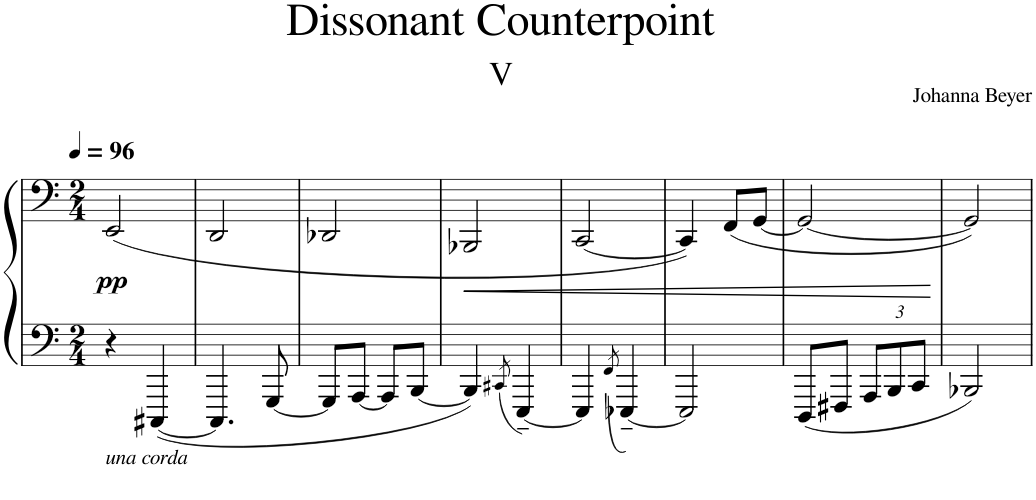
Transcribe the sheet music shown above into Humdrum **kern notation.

**kern	**kern	**dynam
*part1	*part1	*part1
*staff2	*staff1	*staff1/2
*I"Piano	*	*
*I'Pno.	*	*
*clefF4	*clefF4	*
*k[]	*k[]	*
*M2/4	*M2/4	*
*MM96	*MM96	*
=1	=1	=1
!LO:TX:b:i:t=una corda	!	!
!	!	!LO:DY:b
4r	(<2EE/	pp
[4CCC#X/	.	.
=2	=2	=2
4.CCC#/]	2DD/	.
[8GGG/	.	.
=3	=3	=3
8GGG/L]	2DD-X/	.
[8AAA/J	.	.
8AAA/L]	.	.
[8BBB/J	.	.
=4	=4	=4
!	!	!LO:HP:b
4BBB/]	2BBB-X/	<
8qCC#X/	.	.
[4EEE~/	.	.
=5	=5	=5
4EEE/]	[2CC/	.
8qFF/	.	.
[4EEE-X~/	.	.
=6	=6	=6
2EEE-/]	4CC/])	.
.	(<8FF/L	.
.	[8GG/J	.
=7	=7	=7
8DDD/L	2GG/_	.
8FFF#X/J	.	.
*Xbrackettup	*	*
12AAA/L	.	.
12BBB/	.	.
12CC/J	.	.
.	.	[
=8	=8	=8
2BBB-X/	2GG/])	.
=	=	=
*-	*-	*-
